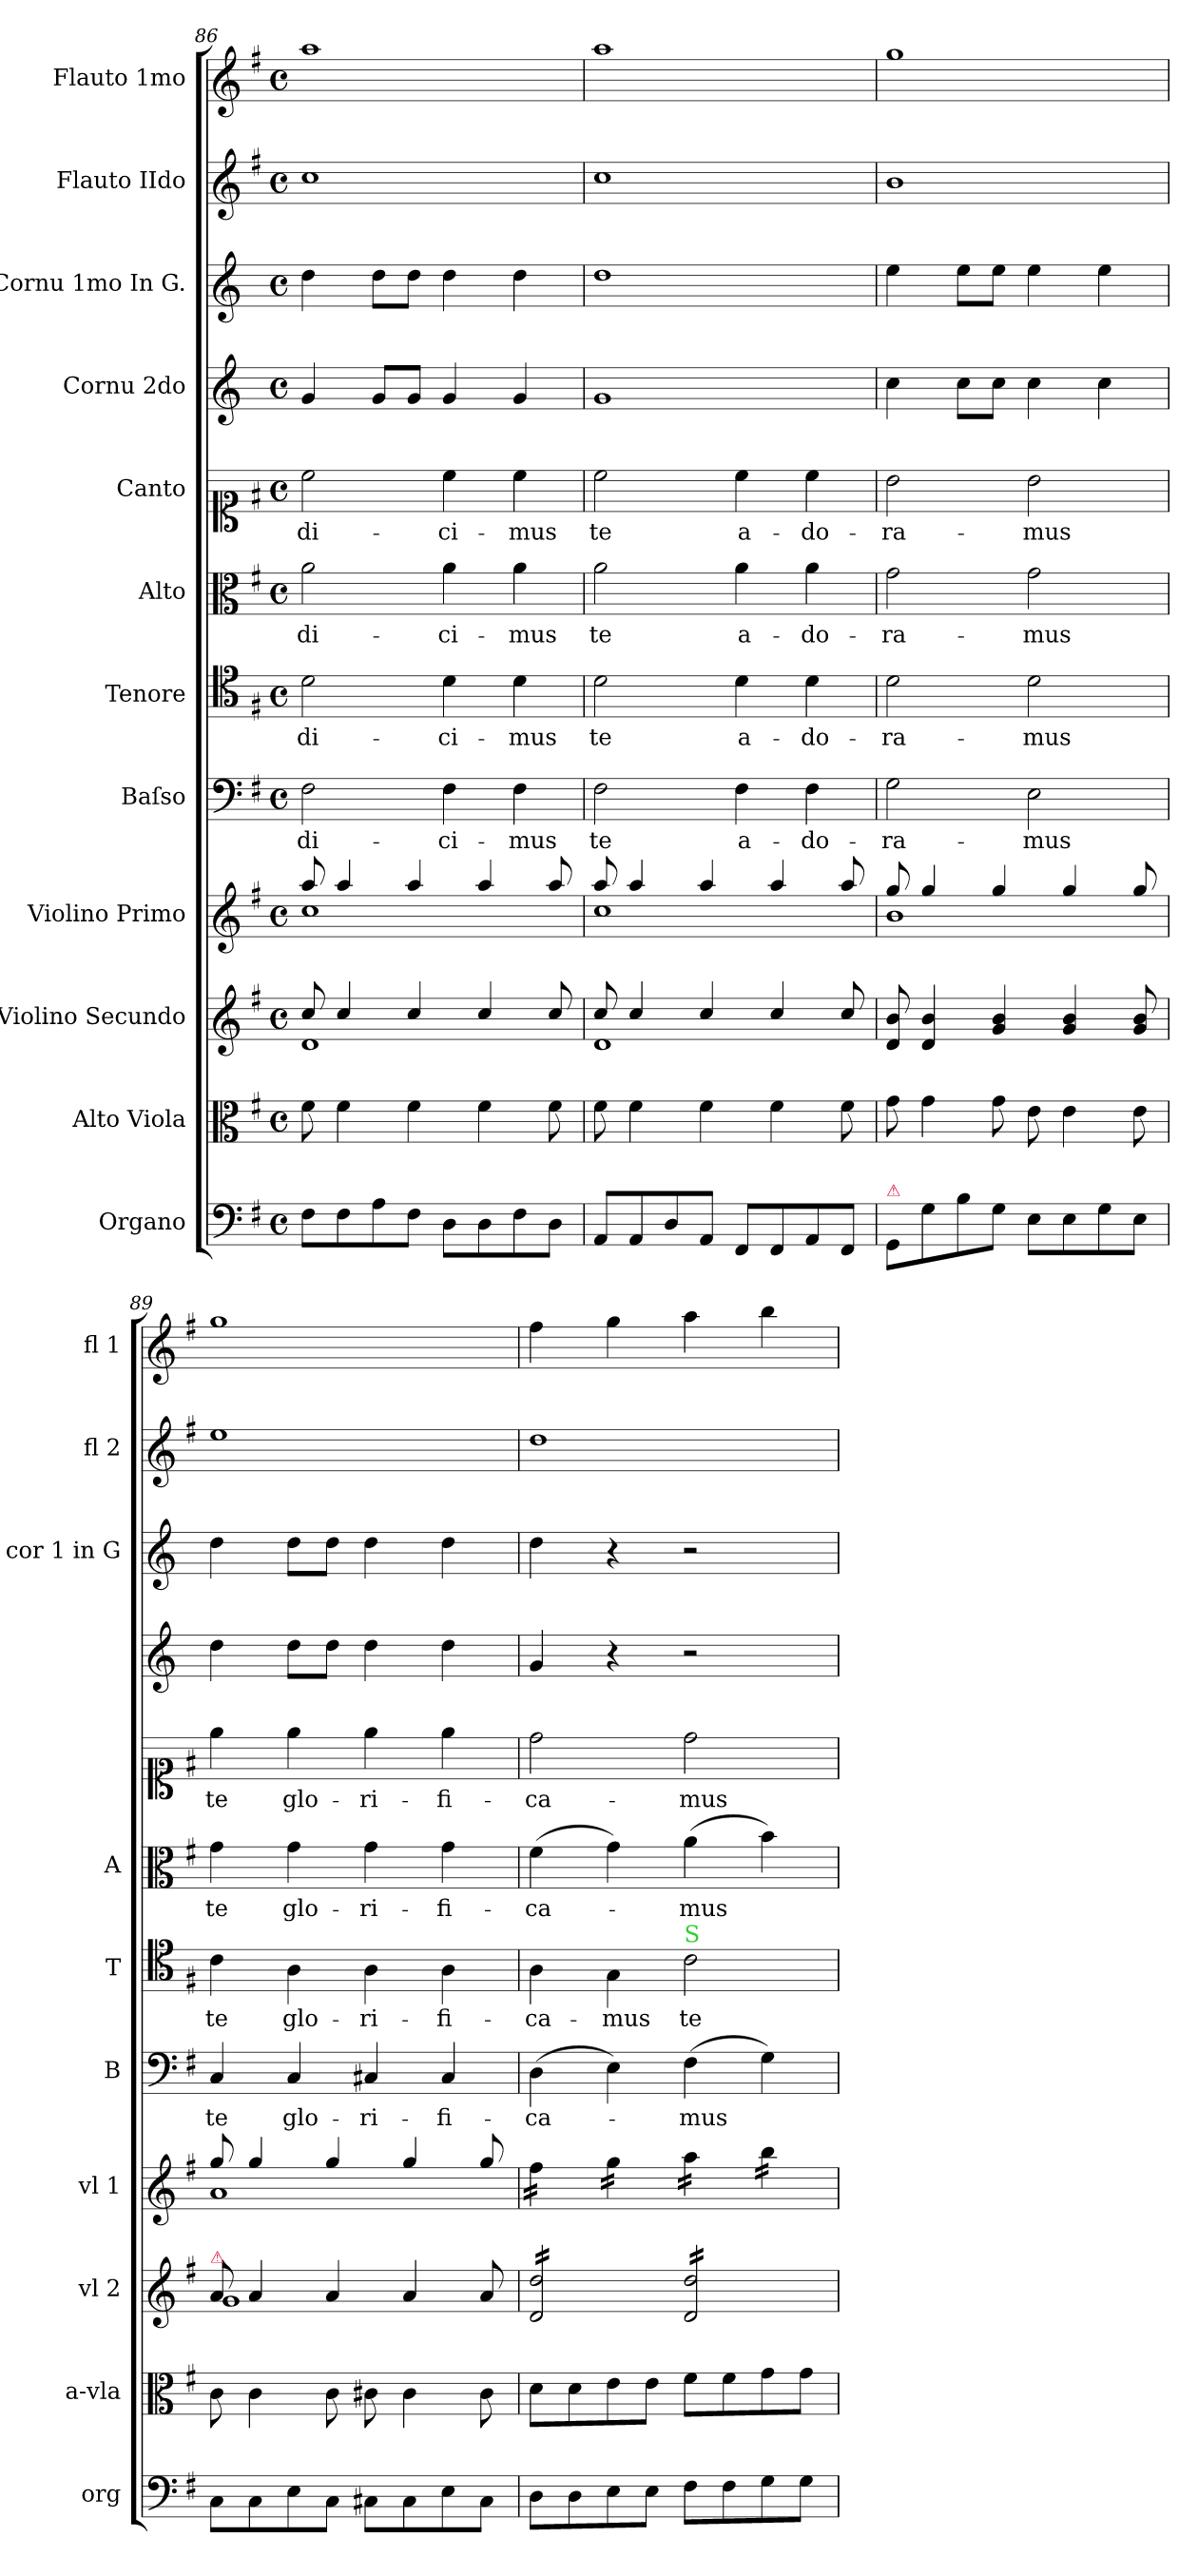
**kern	**kern	**kern	**kern	**kern	**text	**kern	**text	**kern	**text	**kern	**text	**kern	**kern	**kern	**kern
*part12	*part11	*part10	*part9	*part8	*part8	*part7	*part7	*part6	*part6	*part5	*part5	*part4	*part3	*part2	*part1
*staff12	*staff11	*staff10	*staff9	*staff8	*staff8	*staff7	*staff7	*staff6	*staff6	*staff5	*staff5	*staff4	*staff3	*staff2	*staff1
*I"Organo	*I"Alto Viola	*I"Violino Secundo	*I"Violino Primo	*I"Baſso	*	*I"Tenore	*	*I"Alto	*	*I"Canto	*	*I"Cornu 2do	*I"Cornu 1mo In G.	*I"Flauto IIdo	*I"Flauto 1mo
*I'org	*I'a-vla	*I'vl 2	*I'vl 1	*I'B	*	*I'T	*	*I'A	*	*	*	*	*I'cor 1 in G	*I'fl 2	*I'fl 1
*clefF4	*clefC3	*clefG2	*clefG2	*clefF4	*	*clefC4	*	*clefC3	*	*clefC1	*	*clefG2	*clefG2	*clefG2	*clefG2
*	*	*	*	*	*	*	*	*	*	*	*	*ITrd3c5	*ITrd3c5	*	*
*k[f#]	*k[f#]	*k[f#]	*k[f#]	*k[f#]	*	*k[f#]	*	*k[f#]	*	*k[f#]	*	*k[f#]	*k[f#]	*k[f#]	*k[f#]
*G:	*G:	*G:	*G:	*G:	*	*G:	*	*G:	*	*G:	*	*G:	*G:	*G:	*G:
*M4/4	*M4/4	*M4/4	*M4/4	*M4/4	*	*M4/4	*	*M4/4	*	*M4/4	*	*M4/4	*M4/4	*M4/4	*M4/4
*met(c)	*met(c)	*met(c)	*met(c)	*met(c)	*	*met(c)	*	*met(c)	*	*met(c)	*	*met(c)	*met(c)	*met(c)	*met(c)
=86	=86	=86	=86	=86	=86	=86	=86	=86	=86	=86	=86	=86	=86	=86	=86
*	*	*^	*^	*	*	*	*	*	*	*	*	*	*	*	*
8F#\L	8f#\	8cc/	1d	8aa/	1cc	2F#\	-di-	2d\	-di-	2a\	-di-	2cc\	-di-	4d/	4a\	1cc	1aa
8F#\	4f#\	4cc/	.	4aa/	.	.	.	.	.	.	.	.	.	.	.	.	.
8A\	.	.	.	.	.	.	.	.	.	.	.	.	.	8d/L	8a\L	.	.
8F#\J	4f#\	4cc/	.	4aa/	.	.	.	.	.	.	.	.	.	8d/J	8a\J	.	.
8D\L	.	.	.	.	.	4F#\	-ci-	4d\	-ci-	4a\	-ci-	4cc\	-ci-	4d/	4a\	.	.
8D\	4f#\	4cc/	.	4aa/	.	.	.	.	.	.	.	.	.	.	.	.	.
8F#\	.	.	.	.	.	4F#\	-mus	4d\	-mus	4a\	-mus	4cc\	-mus	4d/	4a\	.	.
8D\J	8f#\	8cc/	.	8aa/	.	.	.	.	.	.	.	.	.	.	.	.	.
=87	=87	=87	=87	=87	=87	=87	=87	=87	=87	=87	=87	=87	=87	=87	=87	=87	=87
8AA/L	8f#\	8cc/	1d	8aa/	1cc	2F#\	te	2d\	te	2a\	te	2cc\	te	1d	1a	1cc	1aa
8AA/	4f#\	4cc/	.	4aa/	.	.	.	.	.	.	.	.	.	.	.	.	.
8D/	.	.	.	.	.	.	.	.	.	.	.	.	.	.	.	.	.
8AA/J	4f#\	4cc/	.	4aa/	.	.	.	.	.	.	.	.	.	.	.	.	.
8FF#/L	.	.	.	.	.	4F#\	a-	4d\	a-	4a\	a-	4cc\	a-	.	.	.	.
8FF#/	4f#\	4cc/	.	4aa/	.	.	.	.	.	.	.	.	.	.	.	.	.
8AA/	.	.	.	.	.	4F#\	-do-	4d\	-do-	4a\	-do-	4cc\	-do-	.	.	.	.
8FF#/J	8f#\	8cc/	.	8aa/	.	.	.	.	.	.	.	.	.	.	.	.	.
*	*	*v	*v	*	*	*	*	*	*	*	*	*	*	*	*	*	*
=88	=88	=88	=88	=88	=88	=88	=88	=88	=88	=88	=88	=88	=88	=88	=88	=88
!LO:TX:a:color=crimson:t=⚠	!	!	!	!	!	!	!	!	!	!	!	!	!	!	!	!
8GG/L	8g\	8d/ 8b/	8gg/	1b	2G\	-ra-	2d\	-ra-	2g\	-ra-	2b\	-ra-	4g\	4b\	1b	1gg
8G\	4g\	4d/ 4b/	4gg/	.	.	.	.	.	.	.	.	.	.	.	.	.
8B\	.	.	.	.	.	.	.	.	.	.	.	.	8g\L	8b\L	.	.
8G\J	8g\	4g/ 4b/	4gg/	.	.	.	.	.	.	.	.	.	8g\J	8b\J	.	.
8E\L	8e\	.	.	.	2E\	-mus	2d\	-mus	2g\	-mus	2b\	-mus	4g\	4b\	.	.
8E\	4e\	4g/ 4b/	4gg/	.	.	.	.	.	.	.	.	.	.	.	.	.
8G\	.	.	.	.	.	.	.	.	.	.	.	.	4g\	4b\	.	.
8E\J	8e\	8g/ 8b/	8gg/	.	.	.	.	.	.	.	.	.	.	.	.	.
=89	=89	=89	=89	=89	=89	=89	=89	=89	=89	=89	=89	=89	=89	=89	=89	=89
*	*	*^	*	*	*	*	*	*	*	*	*	*	*	*	*	*
!	!	!LO:TX:a:color=crimson:t=⚠	!	!	!	!	!	!	!	!	!	!	!	!	!	!	!
8C\L	8c\	8a/	1g	8gg/	1a	4C/	te	4c\	te	4g\	te	4ee\	te	4a\	4a\	1ee	1gg
8C\	4c\	4a/	.	4gg/	.	.	.	.	.	.	.	.	.	.	.	.	.
8E\	.	.	.	.	.	4C/	glo-	4A\	glo-	4g\	glo-	4ee\	glo-	8a\L	8a\L	.	.
8C\J	8c\	4a/	.	4gg/	.	.	.	.	.	.	.	.	.	8a\J	8a\J	.	.
8C#X\L	8c#X\	.	.	.	.	4C#X/	-ri-	4A\	-ri-	4g\	-ri-	4ee\	-ri-	4a\	4a\	.	.
8C#\	4c#\	4a/	.	4gg/	.	.	.	.	.	.	.	.	.	.	.	.	.
8E\	.	.	.	.	.	4C#/	-fi-	4A\	-fi-	4g\	-fi-	4ee\	-fi-	4a\	4a\	.	.
8C#\J	8c#\	8a/	.	8gg/	.	.	.	.	.	.	.	.	.	.	.	.	.
*	*	*v	*v	*	*	*	*	*	*	*	*	*	*	*	*	*	*
*	*	*	*v	*v	*	*	*	*	*	*	*	*	*	*	*	*
=90	=90	=90	=90	=90	=90	=90	=90	=90	=90	=90	=90	=90	=90	=90	=90
*	*	*tremolo	*	*	*	*	*	*	*	*	*	*	*	*	*
*	*	*	*tremolo	*	*	*	*	*	*	*	*	*	*	*	*
8D\L	8d\L	16d/ 16dd/LL	16ff#\LL	(4D\	-ca-	4A\	-ca-	(4f#\	-ca-	2dd\	-ca-	4d/	4a\	1dd	4ff#\
.	.	16d/ 16dd/	16ff#\	.	.	.	.	.	.	.	.	.	.	.	.
8D\	8d\	16d/ 16dd/	16ff#\	.	.	.	.	.	.	.	.	.	.	.	.
.	.	16d/ 16dd/	16ff#\JJ	.	.	.	.	.	.	.	.	.	.	.	.
8E\	8e\	16d/ 16dd/	16gg\LL	4E\)	.	4G\	-mus	4g\)	.	.	.	4r	4r	.	4gg\
.	.	16d/ 16dd/	16gg\	.	.	.	.	.	.	.	.	.	.	.	.
8E\J	8e\J	16d/ 16dd/	16gg\	.	.	.	.	.	.	.	.	.	.	.	.
.	.	16d/ 16dd/JJ	16gg\JJ	.	.	.	.	.	.	.	.	.	.	.	.
!	!	!	!	!	!	!LO:TX:a:color=limegreen:t=S	!	!	!	!	!	!	!	!	!
8F#\L	8f#\L	16d/ 16dd/LL	16aa\LL	(4F#\	-mus	2c\	te	(4a\	-mus	2dd\	-mus	2r	2r	.	4aa\
.	.	16d/ 16dd/	16aa\	.	.	.	.	.	.	.	.	.	.	.	.
8F#\	8f#\	16d/ 16dd/	16aa\	.	.	.	.	.	.	.	.	.	.	.	.
.	.	16d/ 16dd/	16aa\JJ	.	.	.	.	.	.	.	.	.	.	.	.
8G\	8g\	16d/ 16dd/	16bb\LL	4G\)	.	.	.	4b\)	.	.	.	.	.	.	4bb\
.	.	16d/ 16dd/	16bb\	.	.	.	.	.	.	.	.	.	.	.	.
8G\J	8g\J	16d/ 16dd/	16bb\	.	.	.	.	.	.	.	.	.	.	.	.
.	.	16d/ 16dd/JJ	16bb\JJ	.	.	.	.	.	.	.	.	.	.	.	.
*	*	*	*Xtremolo	*	*	*	*	*	*	*	*	*	*	*	*
*	*	*Xtremolo	*	*	*	*	*	*	*	*	*	*	*	*	*
=	=	=	=	=	=	=	=	=	=	=	=	=	=	=	=
*-	*-	*-	*-	*-	*-	*-	*-	*-	*-	*-	*-	*-	*-	*-	*-
